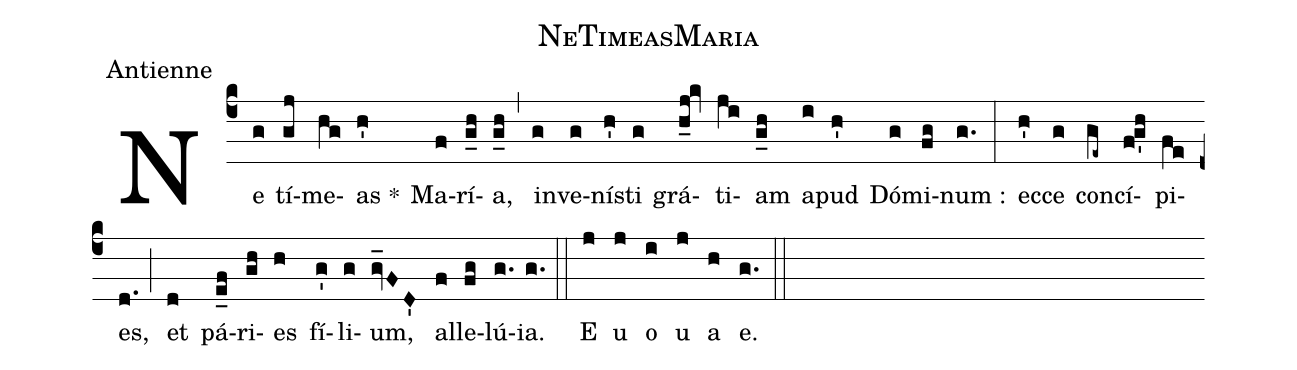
name:NeTimeasMaria;
office-part:Antienne;
%%
(c4) Ne(g) tí(gj)me(hg)as *(h') Ma(f)rí(g_h)a,(g_h) (,)
in(g)ve(g)ní(h')sti(g) grá(h_j!kv)ti(ji)am(g_h) a(i)pud(h') Dó(g)mi(fg)num :(g.) (:)
ec(h')ce(g) con(ge~)cí(f!g'h)pi(fe)es,(d.) (;)
et(d) pá(e_f)ri(gh)es(h) fí(g')li(g)um,(gv_FD') al(f)le(fg)lú(g.)ia.(g.) (::)
E(j) u(j) o(i) u(j) a(h) e.(g.) (::)
